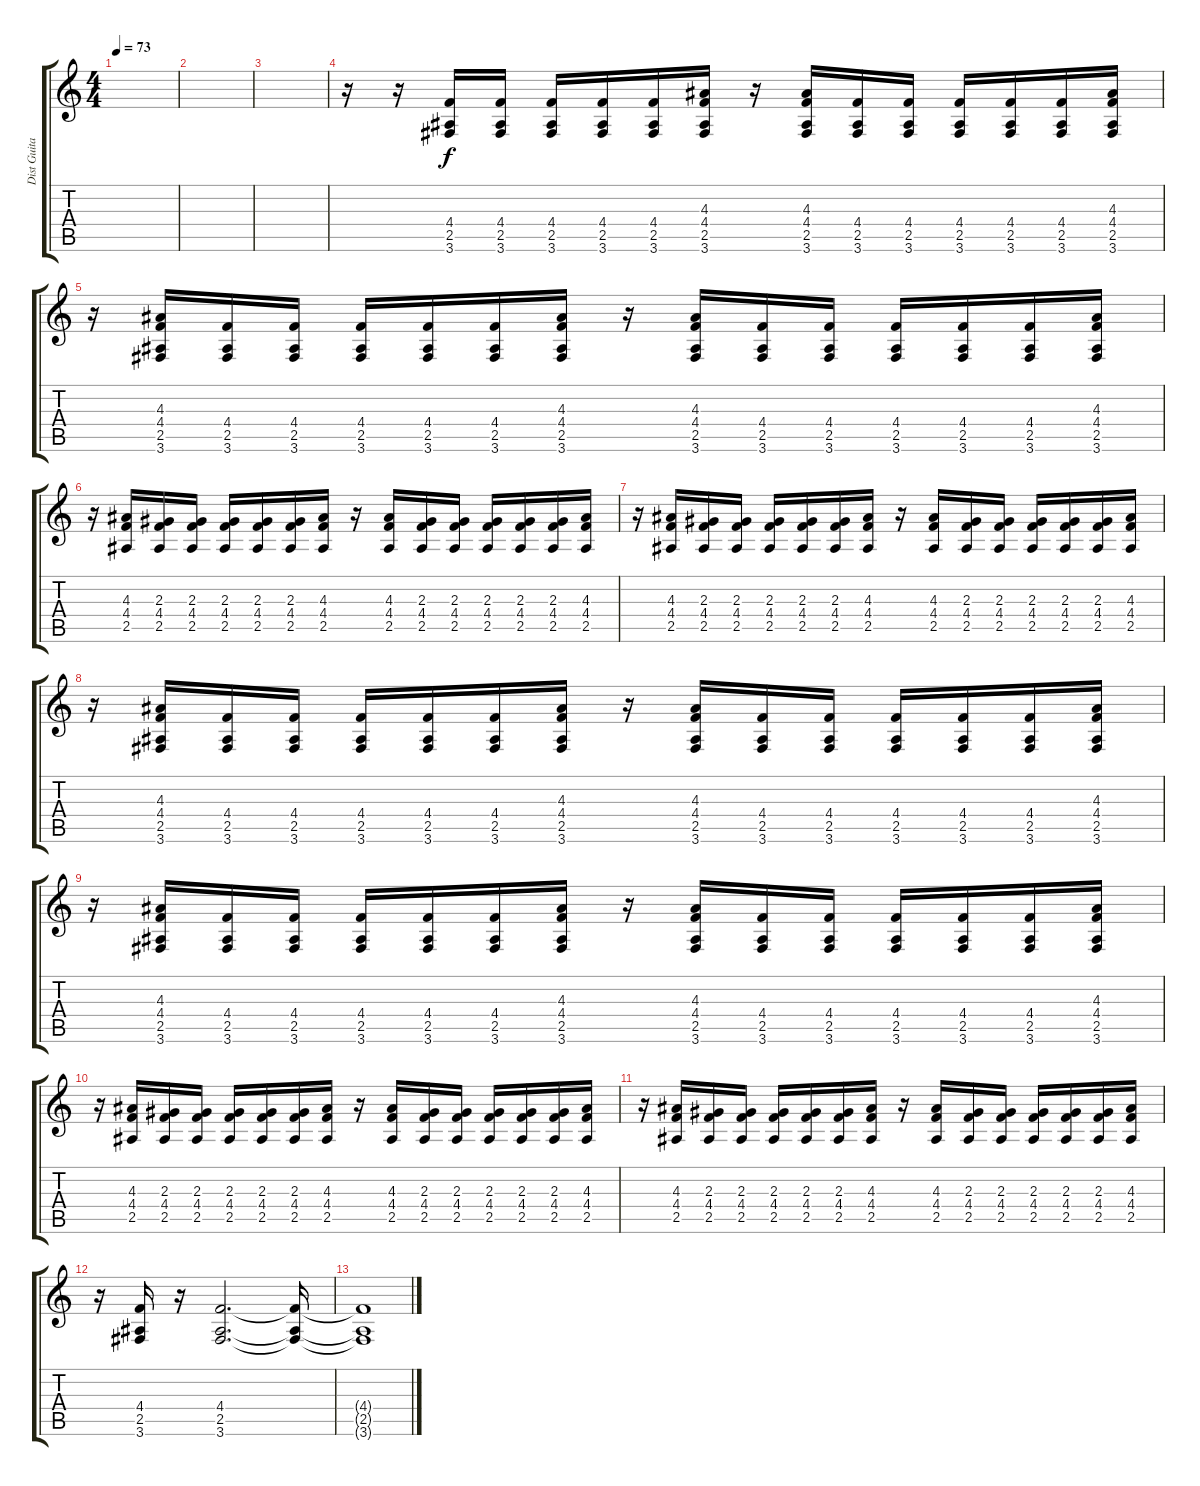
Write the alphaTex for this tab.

\track ("Dist Guitar 1" "Dist Guita") {instrument overdrivenguitar}
\staff {score tabs}
\tuning (Eb4 Bb3 Gb3 Db3 Ab2 Eb2) {hide}
\ts (4 4)
\tempo 73
\clef g2
\ks c
|
|
|
r.16 r.16 (4.4 2.5 3.6).16 (4.4 2.5 3.6).16 (4.4 2.5 3.6).16 (4.4 2.5 3.6).16 (4.4 2.5 3.6).16 (4.3 4.4 2.5 3.6).16 r.16 (4.3 4.4 2.5 3.6).16 (4.4 2.5 3.6).16 (4.4 2.5 3.6).16 (4.4 2.5 3.6).16 (4.4 2.5 3.6).16 (4.4 2.5 3.6).16 (4.3 4.4 2.5 3.6).16 |
r.16 (4.3 4.4 2.5 3.6).16 (4.4 2.5 3.6).16 (4.4 2.5 3.6).16 (4.4 2.5 3.6).16 (4.4 2.5 3.6).16 (4.4 2.5 3.6).16 (4.3 4.4 2.5 3.6).16 r.16 (4.3 4.4 2.5 3.6).16 (4.4 2.5 3.6).16 (4.4 2.5 3.6).16 (4.4 2.5 3.6).16 (4.4 2.5 3.6).16 (4.4 2.5 3.6).16 (4.3 4.4 2.5 3.6).16 |
r.16 (4.3 4.4 2.5).16 (2.3 4.4 2.5).16 (2.3 4.4 2.5).16 (2.3 4.4 2.5).16 (2.3 4.4 2.5).16 (2.3 4.4 2.5).16 (4.3 4.4 2.5).16 r.16 (4.3 4.4 2.5).16 (2.3 4.4 2.5).16 (2.3 4.4 2.5).16 (2.3 4.4 2.5).16 (2.3 4.4 2.5).16 (2.3 4.4 2.5).16 (4.3 4.4 2.5).16 |
r.16 (4.3 4.4 2.5).16 (2.3 4.4 2.5).16 (2.3 4.4 2.5).16 (2.3 4.4 2.5).16 (2.3 4.4 2.5).16 (2.3 4.4 2.5).16 (4.3 4.4 2.5).16 r.16 (4.3 4.4 2.5).16 (2.3 4.4 2.5).16 (2.3 4.4 2.5).16 (2.3 4.4 2.5).16 (2.3 4.4 2.5).16 (2.3 4.4 2.5).16 (4.3 4.4 2.5).16 |
r.16 (4.3 4.4 2.5 3.6).16 (4.4 2.5 3.6).16 (4.4 2.5 3.6).16 (4.4 2.5 3.6).16 (4.4 2.5 3.6).16 (4.4 2.5 3.6).16 (4.3 4.4 2.5 3.6).16 r.16 (4.3 4.4 2.5 3.6).16 (4.4 2.5 3.6).16 (4.4 2.5 3.6).16 (4.4 2.5 3.6).16 (4.4 2.5 3.6).16 (4.4 2.5 3.6).16 (4.3 4.4 2.5 3.6).16 |
r.16 (4.3 4.4 2.5 3.6).16 (4.4 2.5 3.6).16 (4.4 2.5 3.6).16 (4.4 2.5 3.6).16 (4.4 2.5 3.6).16 (4.4 2.5 3.6).16 (4.3 4.4 2.5 3.6).16 r.16 (4.3 4.4 2.5 3.6).16 (4.4 2.5 3.6).16 (4.4 2.5 3.6).16 (4.4 2.5 3.6).16 (4.4 2.5 3.6).16 (4.4 2.5 3.6).16 (4.3 4.4 2.5 3.6).16 |
r.16 (4.3 4.4 2.5).16 (2.3 4.4 2.5).16 (2.3 4.4 2.5).16 (2.3 4.4 2.5).16 (2.3 4.4 2.5).16 (2.3 4.4 2.5).16 (4.3 4.4 2.5).16 r.16 (4.3 4.4 2.5).16 (2.3 4.4 2.5).16 (2.3 4.4 2.5).16 (2.3 4.4 2.5).16 (2.3 4.4 2.5).16 (2.3 4.4 2.5).16 (4.3 4.4 2.5).16 |
r.16 (4.3 4.4 2.5).16 (2.3 4.4 2.5).16 (2.3 4.4 2.5).16 (2.3 4.4 2.5).16 (2.3 4.4 2.5).16 (2.3 4.4 2.5).16 (4.3 4.4 2.5).16 r.16 (4.3 4.4 2.5).16 (2.3 4.4 2.5).16 (2.3 4.4 2.5).16 (2.3 4.4 2.5).16 (2.3 4.4 2.5).16 (2.3 4.4 2.5).16 (4.3 4.4 2.5).16 |
r.16 (4.4 2.5 3.6).16 r.16 (4.4 2.5 3.6).2{d} (4.4{t} 2.5{t} 3.6{t}).16 |
(4.4{t} 2.5{t} 3.6{t}).1
